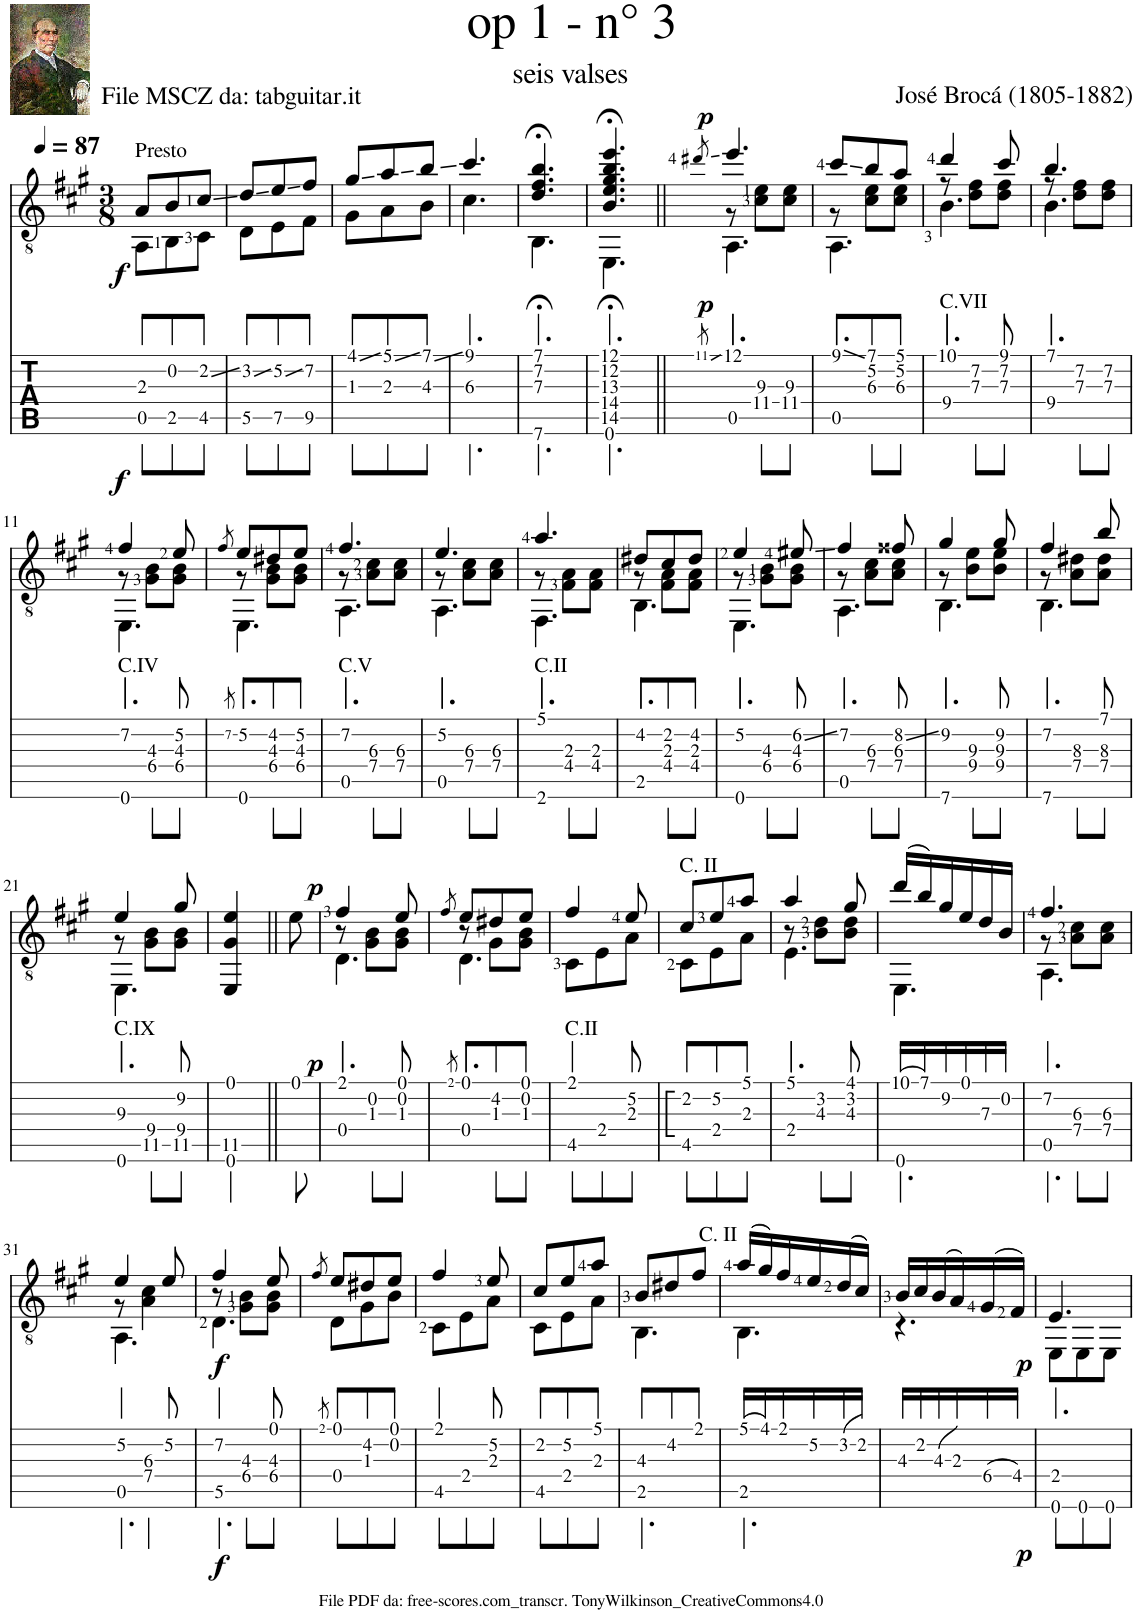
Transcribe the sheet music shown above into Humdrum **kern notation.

**kern	**dynam	**kern	**dynam
*part2	*part2	*part1	*part1
*staff2	*staff2	*staff1	*staff1
*I"Chitarra classica (Intavolatura)	*	*I"Guitar	*
*stria6	*	*	*
*	*	*clefGv2	*
*k[f#c#g#]	*	*k[f#c#g#]	*
*M3/8	*	*M3/8	*
*MM87	*	*MM87	*
=1	=1	=1	=1
*^	*	*^	*
!	!	!	!LO:TX:a:t=Presto	!	!
!	!	!LO:DY:b	!	!	!LO:DY:b
8A/L	8AA\L	f	8A/L	8AA\L	f
8B/	8BB\	.	8B/	8BB\	.
8c#/J	8C#\J	.	8c#/J	8C#\J	.
=2	=2	=2	=2	=2	=2
8d/L	8D\L	.	8d/L	8D\L	.
8e/	8E\	.	8e/	8E\	.
8f#/J	8F#\J	.	8f#/J	8F#\J	.
=3	=3	=3	=3	=3	=3
8g#/L	8G#\L	.	8g#/L	8G#\L	.
8a/	8A\	.	8a/	8A\	.
8b/J	8B\J	.	8b/J	8B\J	.
=4	=4	=4	=4	=4	=4
4.cc#/	4.c#\	.	4.cc#/	4.c#\	.
=5	=5	=5	=5	=5	=5
4.d/;< 4.f#/;< 4.b/;<	4.BB\	.	4.d/;< 4.f#/;< 4.b/;<	4.BB\	.
=6	=6	=6	=6	=6	=6
4.B/;< 4.e/;< 4.g#/;< 4.b/;< 4.ee/;<	4.EE\	.	4.B/;< 4.e/;< 4.g#/;< 4.b/;< 4.ee/;<	4.EE\	.
*v	*v	*	*	*	*
*	*	*v	*v	*
=7||	=7||	=7||	=7||
8qdd#X/	.	8qdd#X/	.
*^	*	*^	*
*	*^	*	*	*^	*
!	!	!	!LO:DY:a	!	!	!	!LO:DY:a
4.ee/	8r	4.AA/	p	4.ee/	8r	4.AA\	p
.	8c#\ 8e\L	.	.	.	8c#\ 8e\L	.	.
.	8c#\ 8e\J	.	.	.	8c#\ 8e\J	.	.
=8	=8	=8	=8	=8	=8	=8	=8
8cc#/L	8r	4.AA/	.	8cc#/L	8r	4.AA\	.
8b/	8c#\ 8e\L	.	.	8b/	8c#\ 8e\L	.	.
8a/J	8c#\ 8e\J	.	.	8a/J	8c#\ 8e\J	.	.
=9	=9	=9	=9	=9	=9	=9	=9
!LO:TX:a:t=C.VII	!	!	!	!	!	!	!
4dd/	8r	4.B/	.	4dd/	8r	4.B\	.
.	8d\ 8f#\L	.	.	.	8d\ 8f#\L	.	.
8cc#/	8d\ 8f#\J	.	.	8cc#/	8d\ 8f#\J	.	.
=10	=10	=10	=10	=10	=10	=10	=10
4.b/	8r	4.B/	.	4.b/	8r	4.B\	.
.	8d\ 8f#\L	.	.	.	8d\ 8f#\L	.	.
.	8d\ 8f#\J	.	.	.	8d\ 8f#\J	.	.
!!LO:LB:g=z	!!	!!
=11	=11	=11	=11	=11	=11	=11	=11
!LO:TX:a:t=C.IV	!	!	!	!	!	!	!
4f#/	8r	4.EE/	.	4f#/	8r	4.EE\	.
.	8G#\ 8B\L	.	.	.	8G#\ 8B\L	.	.
8e/	8G#\ 8B\J	.	.	8e/	8G#\ 8B\J	.	.
=12	=12	=12	=12	=12	=12	=12	=12
8qf#/	.	.	.	8qf#/	.	.	.
8e/L	8r	4.EE/	.	8e/L	8r	4.EE\	.
8d#X/	8G#\ 8B\L	.	.	8d#X/	8G#\ 8B\L	.	.
8e/J	8G#\ 8B\J	.	.	8e/J	8G#\ 8B\J	.	.
=13	=13	=13	=13	=13	=13	=13	=13
!LO:TX:a:t=C.V	!	!	!	!	!	!	!
4.f#/	8r	4.AA/	.	4.f#/	8r	4.AA\	.
.	8A\ 8c#\L	.	.	.	8A\ 8c#\L	.	.
.	8A\ 8c#\J	.	.	.	8A\ 8c#\J	.	.
=14	=14	=14	=14	=14	=14	=14	=14
4.e/	8r	4.AA/	.	4.e/	8r	4.AA\	.
.	8A\ 8c#\L	.	.	.	8A\ 8c#\L	.	.
.	8A\ 8c#\J	.	.	.	8A\ 8c#\J	.	.
=15	=15	=15	=15	=15	=15	=15	=15
!LO:TX:a:t=C.II	!	!	!	!	!	!	!
4.a/	8r	4.FF#/	.	4.a/	8r	4.FF#\	.
.	8F#\ 8A\L	.	.	.	8F#\ 8A\L	.	.
.	8F#\ 8A\J	.	.	.	8F#\ 8A\J	.	.
=16	=16	=16	=16	=16	=16	=16	=16
8d#X/L	8r	4.BB/	.	8d#X/L	8r	4.BB\	.
8c#/	8F#\ 8A\L	.	.	8c#/	8F#\ 8A\L	.	.
8d#/J	8F#\ 8A\J	.	.	8d#/J	8F#\ 8A\J	.	.
=17	=17	=17	=17	=17	=17	=17	=17
4e/	8r	4.EE/	.	4e/	8r	4.EE\	.
.	8G#\ 8B\L	.	.	.	8G#\ 8B\L	.	.
8e#X/	8G#\ 8B\J	.	.	8e#X/	8G#\ 8B\J	.	.
=18	=18	=18	=18	=18	=18	=18	=18
4f#/	8r	4.AA/	.	4f#/	8r	4.AA\	.
.	8A\ 8c#\L	.	.	.	8A\ 8c#\L	.	.
8f##X/	8A\ 8c#\J	.	.	8f##X/	8A\ 8c#\J	.	.
=19	=19	=19	=19	=19	=19	=19	=19
4g#/	8r	4.BB/	.	4g#/	8r	4.BB\	.
.	8B\ 8e\L	.	.	.	8B\ 8e\L	.	.
8g#/	8B\ 8e\J	.	.	8g#/	8B\ 8e\J	.	.
=20	=20	=20	=20	=20	=20	=20	=20
4f#/	8r	4.BB/	.	4f#/	8r	4.BB\	.
.	8A\ 8d#X\L	.	.	.	8A\ 8d#X\L	.	.
8b/	8A\ 8d#\J	.	.	8b/	8A\ 8d#\J	.	.
!!LO:LB:g=z	!!	!!
=21	=21	=21	=21	=21	=21	=21	=21
!LO:TX:a:t=C.IX	!	!	!	!	!	!	!
4e/	8r	4.EE/	.	4e/	8r	4.EE\	.
.	8G#\ 8B\L	.	.	.	8G#\ 8B\L	.	.
8g#/	8G#\ 8B\J	.	.	8g#/	8G#\ 8B\J	.	.
*v	*v	*v	*	*	*	*	*
*	*	*v	*v	*v	*
=22	=22	=22	=22
4EE\ 4G#\ 4e\	.	4EE/ 4G#/ 4e/	.
=23||	=23||	=23||	=23||
8e\	.	8e\	.
=24	=24	=24	=24
*^	*	*^	*
*	*^	*	*	*^	*
!	!	!	!LO:DY:a	!	!	!	!LO:DY:a
4f#/	8r	4.D/	p	4f#/	8r	4.D\	p
.	8G#\ 8B\L	.	.	.	8G#\ 8B\L	.	.
8e/	8G#\ 8B\J	.	.	8e/	8G#\ 8B\J	.	.
=25	=25	=25	=25	=25	=25	=25	=25
8qf#/	.	.	.	8qf#/	.	.	.
8e/L	8r	4.D/	.	8e/L	8r	4.D\	.
8d#X/	8G#\L	.	.	8d#X/	8G#\L	.	.
8e/J	8G#\ 8B\J	.	.	8e/J	8G#\ 8B\J	.	.
*	*v	*v	*	*	*	*	*
*	*	*	*	*v	*v	*
=26	=26	=26	=26	=26	=26
!LO:TX:a:t=C.II	!	!	!	!	!
4f#/	8C#\L	.	4f#/	8C#\L	.
.	8E\	.	.	8E\	.
8e/	8A\J	.	8e/	8A\J	.
=27	=27	=27	=27	=27	=27
!	!	!	!LO:TX:a:t=C. II	!	!
8c#:/L	8C#\L	.	8c#/L	8C#\L	.
8e/	8E\	.	8e/	8E\	.
8a/J	8A\J	.	8a/J	8A\J	.
=28	=28	=28	=28	=28	=28
*	*^	*	*	*^	*
4a/	8r	4.E/	.	4a/	8r	4.E\	.
.	8B\ 8d\L	.	.	.	8B\ 8d\L	.	.
8g#/	8B\ 8d\J	.	.	8g#/	8B\ 8d\J	.	.
*	*v	*v	*	*	*	*	*
*	*	*	*	*v	*v	*
=29	=29	=29	=29	=29	=29
(16dd/LL	4.EE\	.	(16dd/LL	4.EE\	.
16b/)	.	.	16b/)	.	.
16g#/	.	.	16g#/	.	.
16e/	.	.	16e/	.	.
16d/	.	.	16d/	.	.
16B/JJ	.	.	16B/JJ	.	.
=30	=30	=30	=30	=30	=30
*	*^	*	*	*^	*
4.f#/	8r	4.AA\	.	4.f#/	8r	4.AA\	.
.	8A\ 8c#\L	.	.	.	8A\ 8c#\L	.	.
.	8A\ 8c#\J	.	.	.	8A\ 8c#\J	.	.
!!LO:LB:g=z	!!	!!
=31	=31	=31	=31	=31	=31	=31	=31
4e/	8r	4.AA\	.	4e/	8r	4.AA\	.
.	4A\ 4c#\	.	.	.	4A\ 4c#\	.	.
8e/	.	.	.	8e/	.	.	.
=32	=32	=32	=32	=32	=32	=32	=32
!	!	!	!LO:DY:b	!	!	!	!LO:DY:b
4f#/	8r	4.D\	f	4f#/	8r	4.D\	f
.	8G#\ 8B\L	.	.	.	8G#\ 8B\L	.	.
8e/	8G#\ 8B\J	.	.	8e/	8G#\ 8B\J	.	.
*v	*v	*v	*	*	*	*	*
*	*	*v	*v	*v	*
=33	=33	=33	=33
8qf#/	.	8qf#/	.
*^	*	*^	*
8e/L	8D\L	.	8e/L	8D\L	.
8d#X/	8G#\	.	8d#X/	8G#\	.
8e/J	8B\J	.	8e/J	8B\J	.
=34	=34	=34	=34	=34	=34
4f#/	8C#\L	.	4f#/	8C#\L	.
.	8E\	.	.	8E\	.
8e/	8A\J	.	8e/	8A\J	.
=35	=35	=35	=35	=35	=35
8c#/L	8C#\L	.	8c#/L	8C#\L	.
8e/	8E\	.	8e/	8E\	.
8a/J	8A\J	.	8a/J	8A\J	.
=36	=36	=36	=36	=36	=36
8B/L	4.BB\	.	8B/L	4.BB\	.
8d#X/	.	.	8d#X/	.	.
8f#/J	.	.	8f#/J	.	.
=37	=37	=37	=37	=37	=37
!	!	!	!LO:TX:a:t=C. II	!	!
(16a/LL	4.BB\	.	(16a/LL	4.BB\	.
16g#/)	.	.	16g#/)	.	.
16f#/	.	.	16f#/	.	.
16e/	.	.	16e/	.	.
(16d/	.	.	(16d/	.	.
16c#/JJ)	.	.	16c#/JJ)	.	.
=38	=38	=38	=38	=38	=38
16B/LL	4.r	.	16B/LL	4.r	.
16c#/	.	.	16c#/	.	.
(16B/	.	.	(16B/	.	.
16A/)	.	.	16A/)	.	.
(16G#/	.	.	(16G#/	.	.
16F#/JJ)	.	.	16F#/JJ)	.	.
=39	=39	=39	=39	=39	=39
!	!	!LO:DY:b	!	!	!LO:DY:b
4.E/	8EE\L	p	4.E/	8EE\L	p
.	8EE\	.	.	8EE\	.
.	8EE\J	.	.	8EE\J	.
*v	*v	*	*	*	*
*	*	*v	*v	*
=	=	=	=
*-	*-	*-	*-
